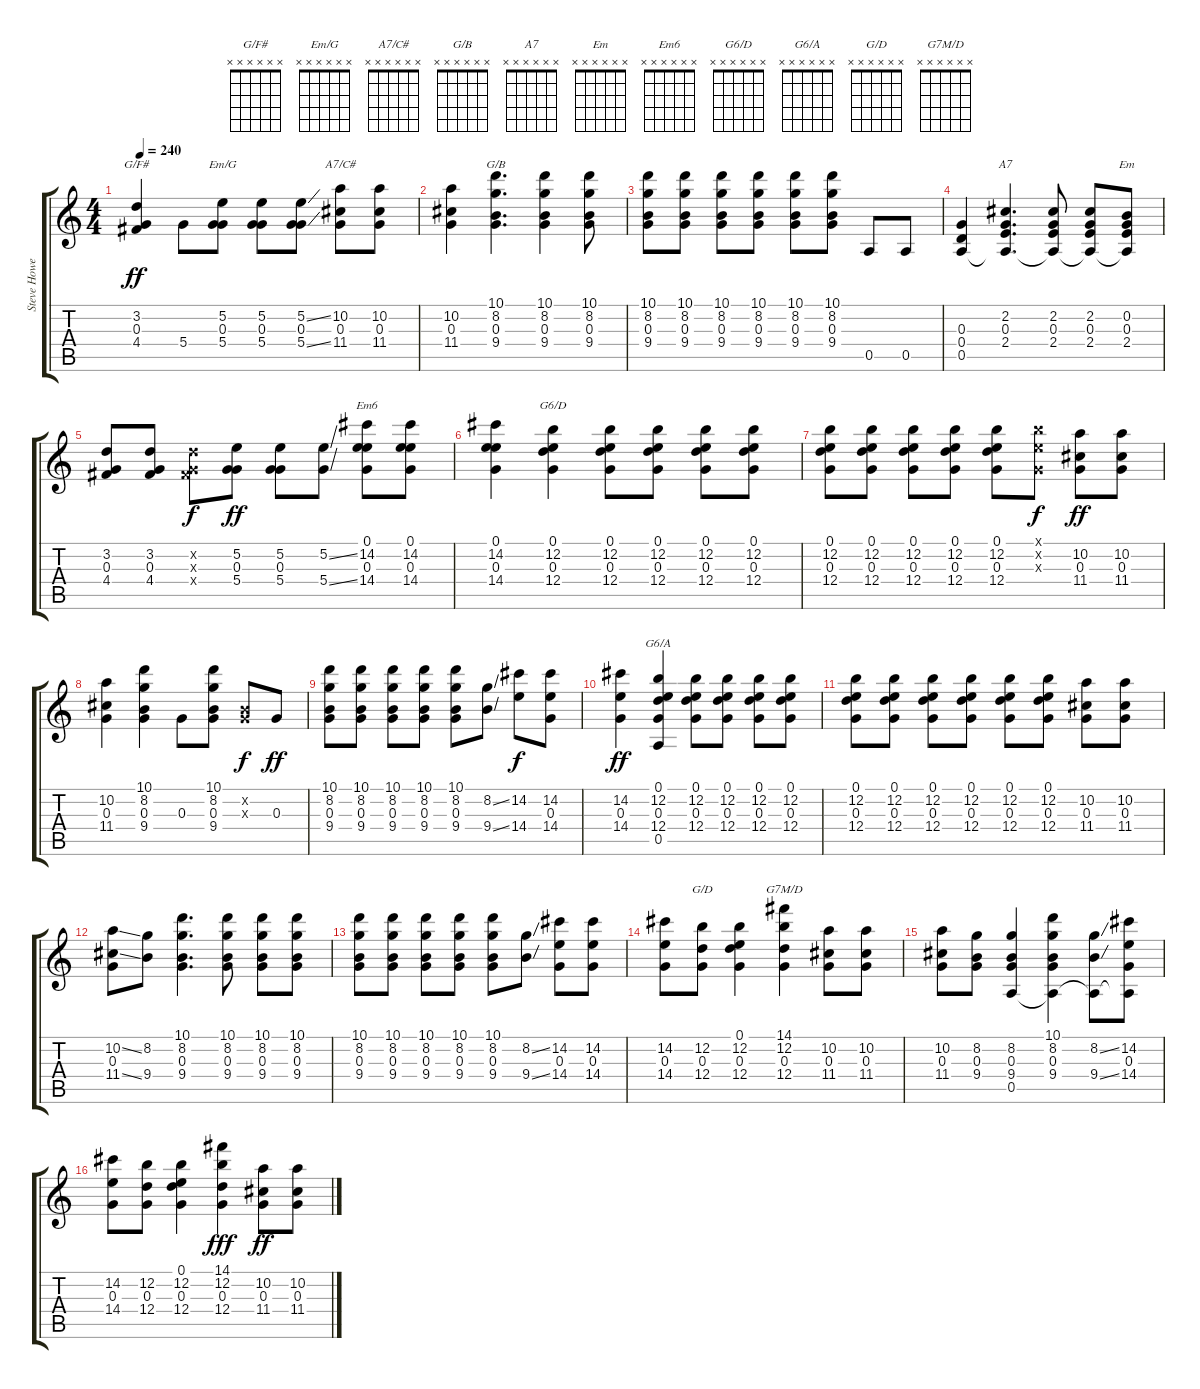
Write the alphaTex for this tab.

\track ("Steve Howe" "Steve Howe") {instrument acousticguitarsteel}
\staff {score tabs}
\tuning (E4 B3 G3 D3 A2 E2) {hide}
\chord ("G/F#" x x x x x x)
\chord ("Em/G" x x x x x x)
\chord ("A7/C#" x x x x x x)
\chord ("G/B" x x x x x x)
\chord ("A7" x x x x x x)
\chord ("Em" x x x x x x)
\chord ("Em6" x x x x x x)
\chord ("G6/D" x x x x x x)
\chord ("G6/A" x x x x x x)
\chord ("G/D" x x x x x x)
\chord ("G7M/D" x x x x x x)
\ts (4 4)
\tempo 240
\clef g2
\ks c
(3.2 0.3 4.4).4{ch "G/F#" dy ff} 5.4.8 (5.2 0.3 5.4).8{ch "Em/G"} (5.2 0.3 5.4).8 (5.2{ss} 0.3 5.4{ss}).8 (10.2 0.3 11.4).8{ch "A7/C#"} (10.2 0.3 11.4).8 |
(10.2 0.3 11.4).4 (10.1 8.2 0.3 9.4).4{d ch "G/B"} (10.1 8.2 0.3 9.4).4 (10.1 8.2 0.3 9.4).8 |
(10.1 8.2 0.3 9.4).8 (10.1 8.2 0.3 9.4).8 (10.1 8.2 0.3 9.4).8 (10.1 8.2 0.3 9.4).8 (10.1 8.2 0.3 9.4).8 (10.1 8.2 0.3 9.4).8 0.5.8 0.5.8 |
(0.3 0.4 0.5).4 (2.2 0.3 2.4 0.5{t}).4{d ch "A7"} (2.2 0.3 2.4 0.5{t}).8 (2.2 0.3 2.4 0.5{t}).8 (0.2 0.3 2.4 0.5{t}).8{ch "Em"} |
(3.2 0.3 4.4).8 (3.2 0.3 4.4).8 (3.2{x} 0.3{x} 4.4{x}).8{dy f} (5.2 0.3 5.4).8{dy ff} (5.2 0.3 5.4).8 (5.2{ss} 5.4{ss}).8 (0.1 14.2 0.3 14.4).8{ch "Em6"} (0.1 14.2 0.3 14.4).8 |
(0.1 14.2 0.3 14.4).4 (0.1 12.2 0.3 12.4).4{ch "G6/D"} (0.1 12.2 0.3 12.4).8 (0.1 12.2 0.3 12.4).8 (0.1 12.2 0.3 12.4).8 (0.1 12.2 0.3 12.4).8 |
(0.1 12.2 0.3 12.4).8 (0.1 12.2 0.3 12.4).8 (0.1 12.2 0.3 12.4).8 (0.1 12.2 0.3 12.4).8 (0.1 12.2 0.3 12.4).8 (0.1{x} 12.2{x} 0.3{x}).8{dy f} (10.2 0.3 11.4).8{dy ff} (10.2 0.3 11.4).8 |
(10.2 0.3 11.4).4 (10.1 8.2 0.3 9.4).4 0.3.8 (10.1 8.2 0.3 9.4).8 (0.2{x} 0.3{x}).8{dy f} 0.3.8{dy ff} |
(10.1 8.2 0.3 9.4).8 (10.1 8.2 0.3 9.4).8 (10.1 8.2 0.3 9.4).8 (10.1 8.2 0.3 9.4).8 (10.1 8.2 0.3 9.4).8 (8.2{ss} 9.4{ss}).8 (14.2 14.4).8{dy f} (14.2 0.3 14.4).8 |
(14.2 0.3 14.4).4{dy ff} (0.1 12.2 0.3 12.4 0.5).4{ch "G6/A"} (0.1 12.2 0.3 12.4).8 (0.1 12.2 0.3 12.4).8 (0.1 12.2 0.3 12.4).8 (0.1 12.2 0.3 12.4).8 |
(0.1 12.2 0.3 12.4).8 (0.1 12.2 0.3 12.4).8 (0.1 12.2 0.3 12.4).8 (0.1 12.2 0.3 12.4).8 (0.1 12.2 0.3 12.4).8 (0.1 12.2 0.3 12.4).8 (10.2 0.3 11.4).8 (10.2 0.3 11.4).8 |
(10.2{ss} 0.3 11.4{ss}).8 (8.2 9.4).8 (10.1 8.2 0.3 9.4).4{d} (10.1 8.2 0.3 9.4).8 (10.1 8.2 0.3 9.4).8 (10.1 8.2 0.3 9.4).8 |
(10.1 8.2 0.3 9.4).8 (10.1 8.2 0.3 9.4).8 (10.1 8.2 0.3 9.4).8 (10.1 8.2 0.3 9.4).8 (10.1 8.2 0.3 9.4).8 (8.2{ss} 9.4{ss}).8 (14.2 0.3 14.4).8 (14.2 0.3 14.4).8 |
(14.2 0.3 14.4).8 (12.2 0.3 12.4).8{ch "G/D"} (0.1 12.2 0.3 12.4).4 (14.1 12.2 0.3 12.4).4{ch "G7M/D" volume 16} (10.2 0.3 11.4).8{volume 12} (10.2 0.3 11.4).8 |
(10.2 0.3 11.4).8 (8.2 0.3 9.4).8 (8.2 0.3 9.4 0.5).4 (10.1 8.2 0.3 9.4 0.5{t}).4{volume 16} (8.2{ss} 9.4{ss} 0.5{t}).8{volume 12} (14.2 0.3 14.4 0.5{t}).8 |
(14.2 0.3 14.4).8 (12.2 0.3 12.4).8 (0.1 12.2 0.3 12.4).4 (14.1 12.2 0.3 12.4).4{dy fff volume 16} (10.2 0.3 11.4).8{dy ff volume 12} (10.2 0.3 11.4).8
